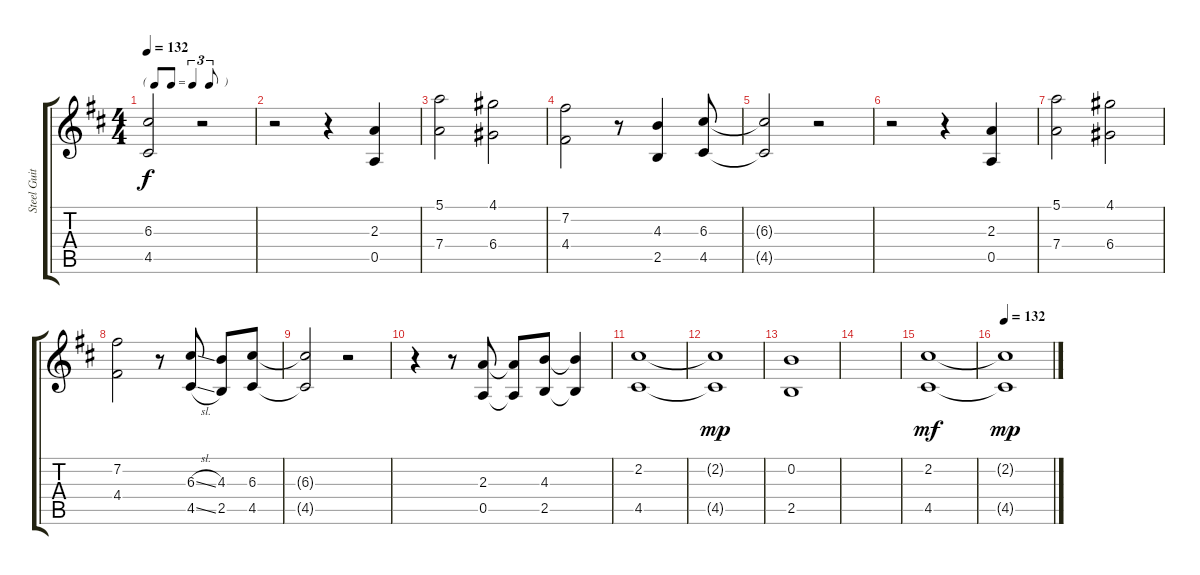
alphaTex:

\track ("Steel Guitar" "Steel Guit") {instrument acousticguitarsteel}
\staff {score tabs}
\tuning (E4 B3 G3 D3 A2 E2) {hide}
\ts (4 4)
\tf triplet8th
\tempo 132
\clef g2
\ks d
(6.3{t} 4.5{t}).2{dy f} r.2 |
r.2 r.4 (2.3 0.5).4 |
(5.1 7.4).2 (4.1 6.4).2 |
(7.2 4.4).2 r.8 (4.3 2.5).4 (6.3 4.5).8 |
(6.3{t} 4.5{t}).2 r.2 |
r.2 r.4 (2.3 0.5).4 |
(5.1 7.4).2 (4.1 6.4).2 |
(7.2 4.4).2 r.8 (6.3{sl} 4.5{sl}).8 (4.3 2.5).8 (6.3 4.5).8 |
(6.3{t} 4.5{t}).2 r.2 |
r.4 r.8 (2.3 0.5).8 (2.3{t} 0.5{t}).8 (4.3 2.5).8 (4.3{t} 2.5{t}).4 |
(2.2 4.5).1 |
(2.2{t} 4.5{t}).1{dy mp} |
(0.2 2.5).1 |
|
(2.2 4.5).1{dy mf} |
\tempo 132
(2.2{t} 4.5{t}).1{dy mp}
